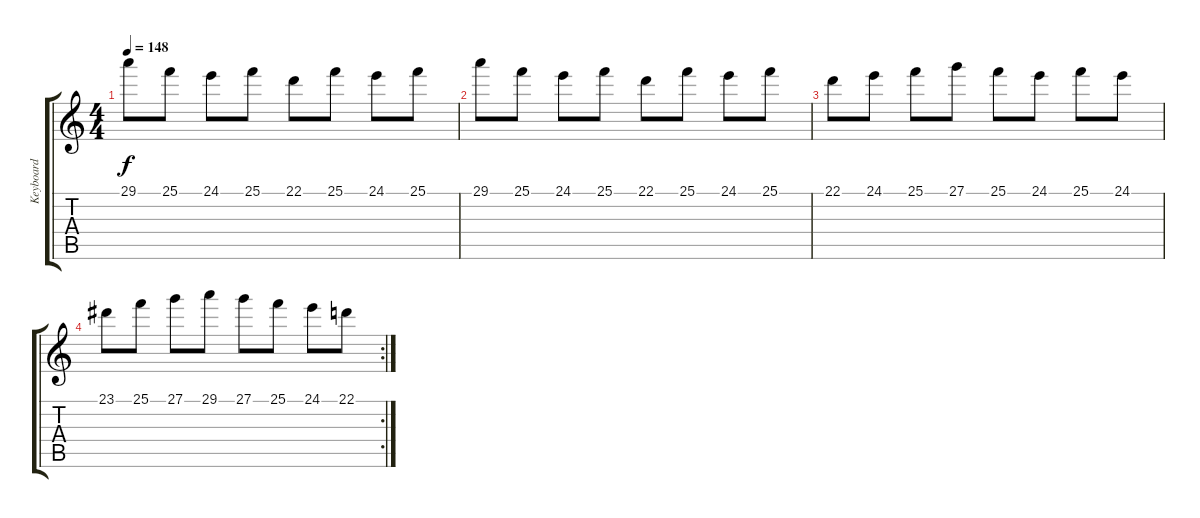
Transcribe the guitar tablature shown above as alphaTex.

\track ("Keyboard" "Keyboard") {instrument stringensemble1}
\staff {score tabs}
\tuning (E4 B3 G3 D3 A2 E2) {hide}
\ts (4 4)
\tempo 148
\clef g2
\ks c
29.1.8{dy f} 25.1.8 24.1.8 25.1.8 22.1.8 25.1.8 24.1.8 25.1.8 |
29.1.8 25.1.8 24.1.8 25.1.8 22.1.8 25.1.8 24.1.8 25.1.8 |
22.1.8 24.1.8 25.1.8 27.1.8 25.1.8 24.1.8 25.1.8 24.1.8 |
\rc 2
23.1.8 25.1.8 27.1.8 29.1.8 27.1.8 25.1.8 24.1.8 22.1.8
